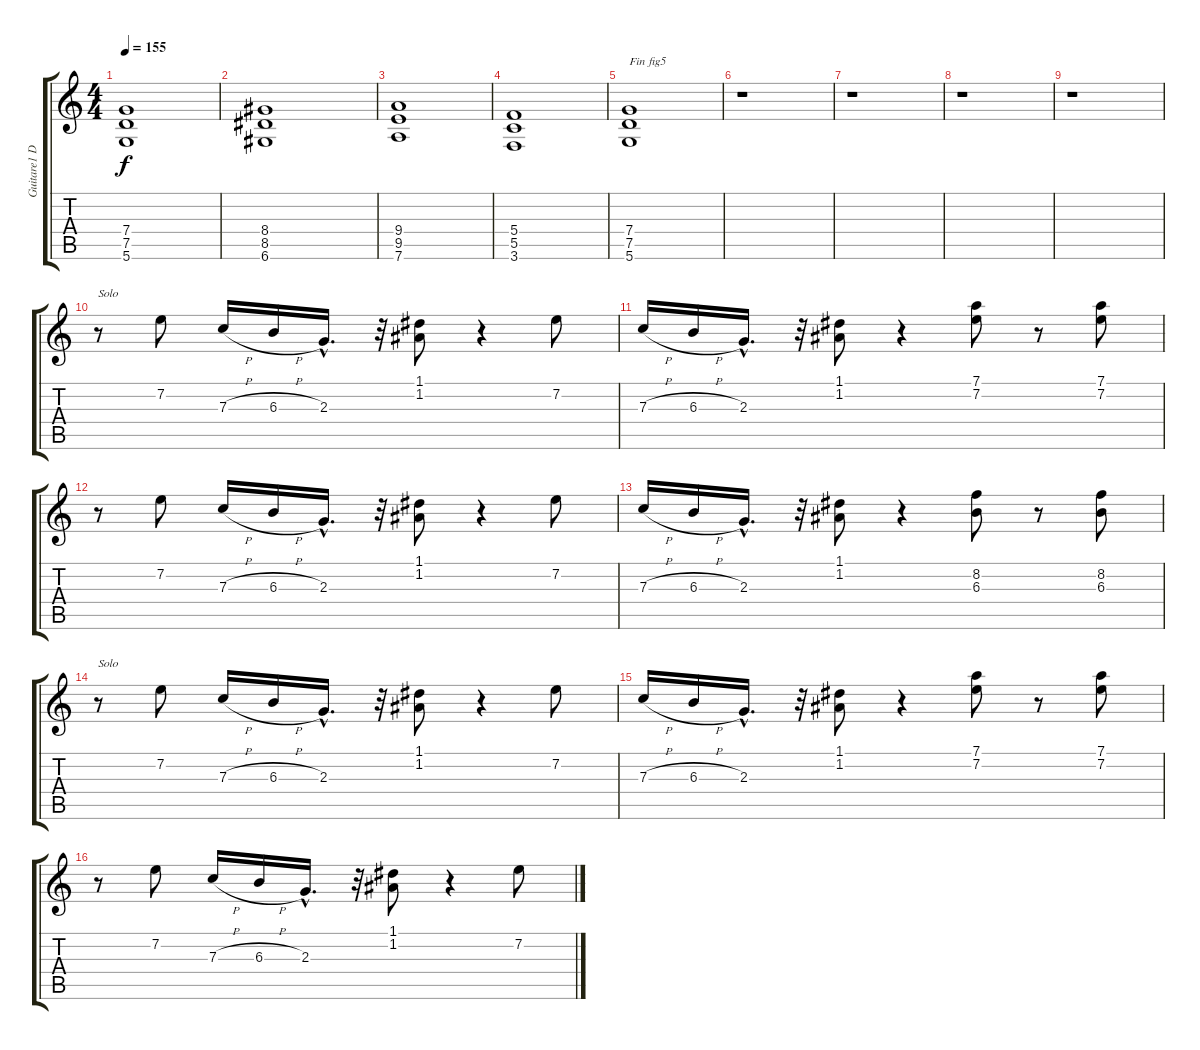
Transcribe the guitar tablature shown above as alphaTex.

\track ("Guitare1 D" "Guitare1 D") {instrument distortionguitar}
\staff {score tabs}
\tuning (D4 A3 F3 C3 G2 D2) {hide}
\ts (4 4)
\tempo 155
\clef g2
\ks c
(7.4 7.5 5.6).1{dy f} |
(8.4 8.5 6.6).1 |
(9.4 9.5 7.6).1 |
(5.4 5.5 3.6).1 |
(7.4 7.5 5.6).1{txt "Fin fig5"} |
r.1 |
r.1 |
r.1 |
r.1 |
r.8{txt "Solo"} 7.2.8 7.3{h}.16 6.3{h}.16 2.3{hac}.16{d} r.32 (1.1 1.2).8 r.4 7.2.8 |
7.3{h}.16 6.3{h}.16 2.3{hac}.16{d} r.32 (1.1 1.2).8 r.4 (7.1 7.2).8 r.8 (7.1 7.2).8 |
r.8 7.2.8 7.3{h}.16 6.3{h}.16 2.3{hac}.16{d} r.32 (1.1 1.2).8 r.4 7.2.8 |
7.3{h}.16 6.3{h}.16 2.3{hac}.16{d} r.32 (1.1 1.2).8 r.4 (8.2 6.3).8 r.8 (8.2 6.3).8 |
r.8{txt "Solo"} 7.2.8 7.3{h}.16 6.3{h}.16 2.3{hac}.16{d} r.32 (1.1 1.2).8 r.4 7.2.8 |
7.3{h}.16 6.3{h}.16 2.3{hac}.16{d} r.32 (1.1 1.2).8 r.4 (7.1 7.2).8 r.8 (7.1 7.2).8 |
r.8 7.2.8 7.3{h}.16 6.3{h}.16 2.3{hac}.16{d} r.32 (1.1 1.2).8 r.4 7.2.8
